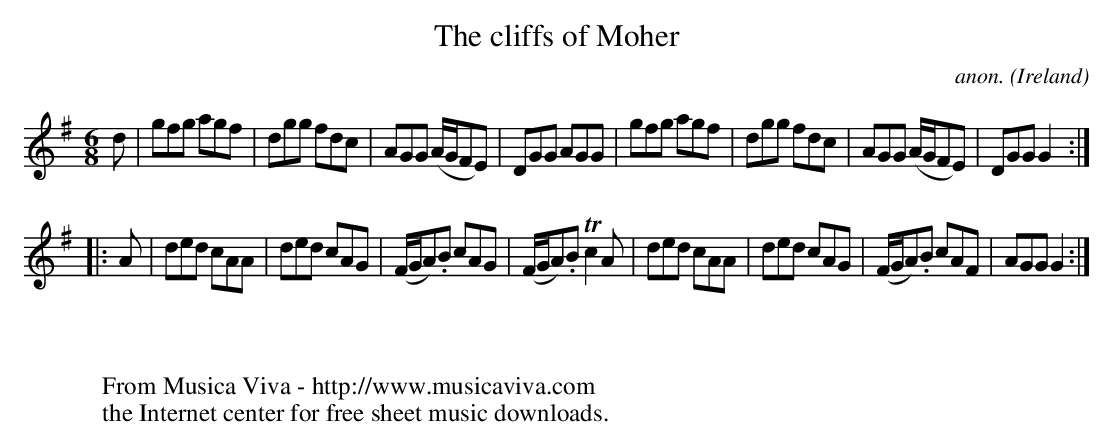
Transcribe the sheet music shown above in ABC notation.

X:1
T:The cliffs of Moher
C:anon.
O:Ireland
m:Tn2 = (3n/o/n/ o/n/
M:6/8
L:1/8
K:G
d|gfg agf|dgg fdc|AGG (A/G/FE)|DGG AGG|gfg agf|dgg fdc|AGG (A/G/FE)|DGG G2:|
|:A|ded cAA|ded cAG|(F/G/A).B cAG|(F/G/A).B Tc2A|ded cAA|ded cAG|(F/G/A).B cAF|AGG G2:|
W:
W:
W: From Musica Viva - http://www.musicaviva.com
W: the Internet center for free sheet music downloads.
